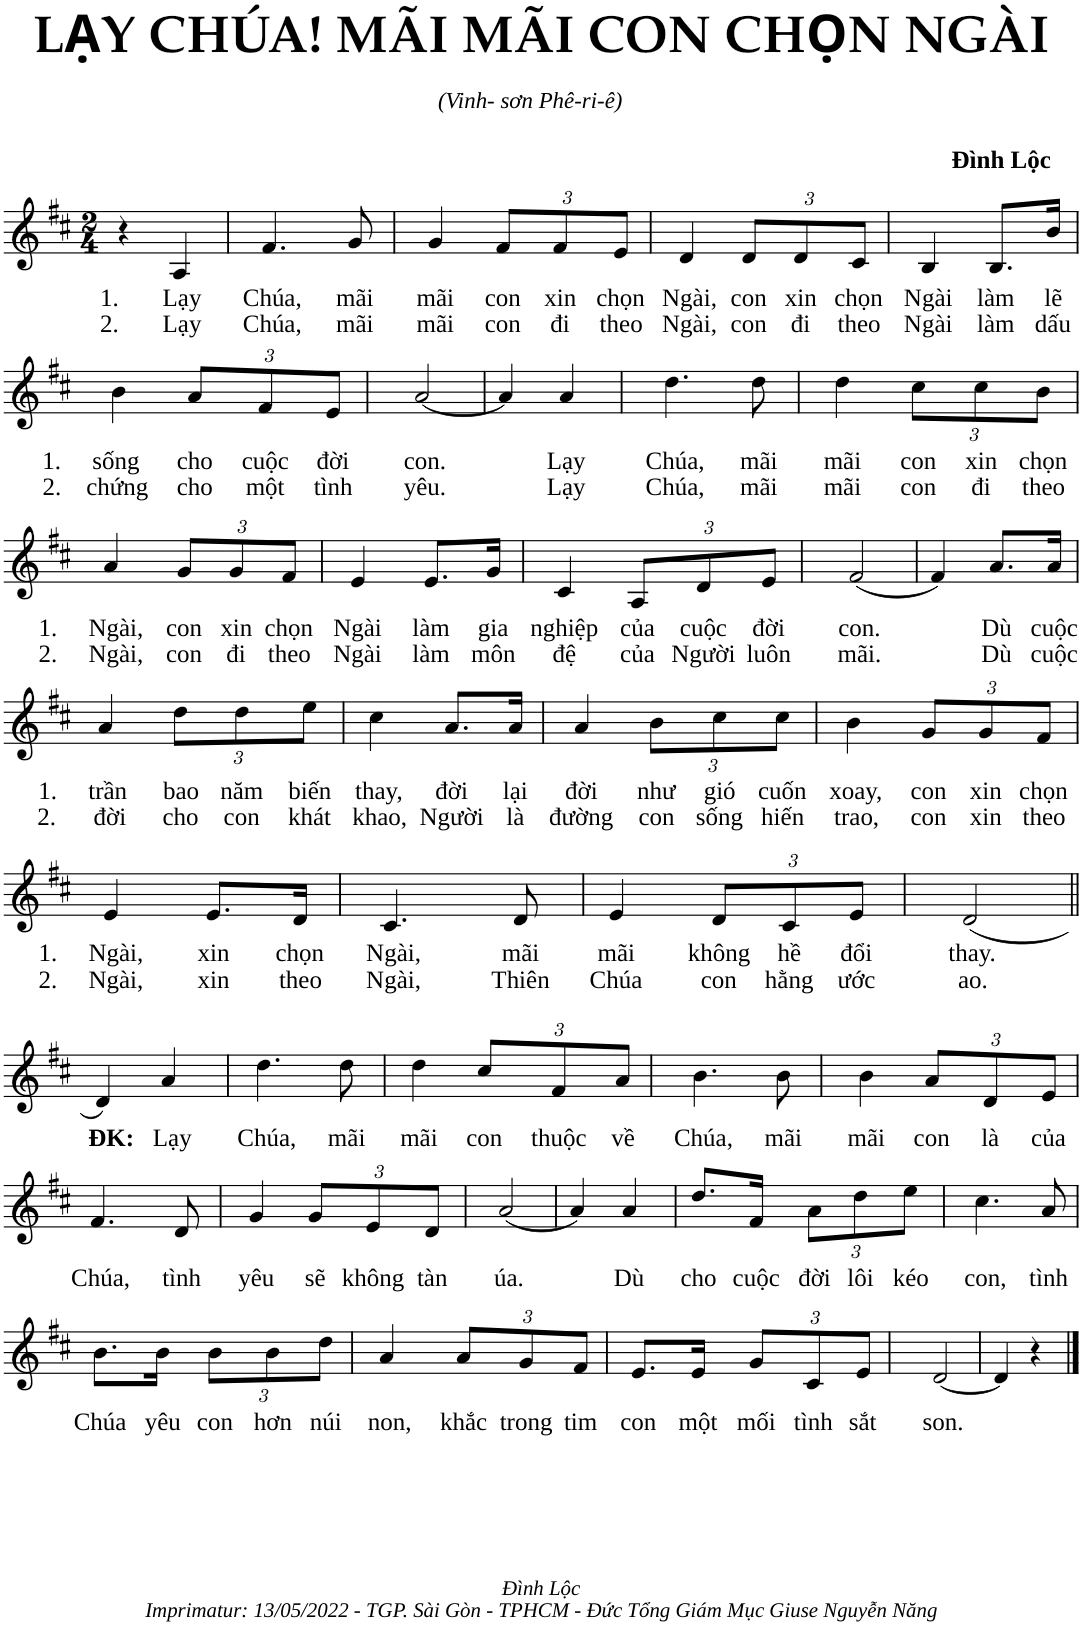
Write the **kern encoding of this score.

**kern	**text	**text
*part1	*part1	*part1
*staff1	*staff1	*staff1
*I"Piano	*	*
*I'Pno.	*	*
*clefG2	*	*
*k[f#c#]	*	*
*M2/4	*	*
=1	=1	=1
4r	.	.
!	!LO:LY:b	!LO:LY:b
4A/	1. Lạy	2. Lạy
=2	=2	=2
!	!LO:LY:b	!LO:LY:b
4.f#/	Chúa,	Chúa,
!	!LO:LY:b	!LO:LY:b
8g/	mãi	mãi
=3	=3	=3
!	!LO:LY:b	!LO:LY:b
4g/	mãi	mãi
*Xbrackettup	*	*
!	!LO:LY:b	!LO:LY:b
12f#/L	con	con
!	!LO:LY:b	!LO:LY:b
12f#/	xin	đi
!	!LO:LY:b	!LO:LY:b
12e/J	chọn	theo
=4	=4	=4
!	!LO:LY:b	!LO:LY:b
4d/	Ngài,	Ngài,
!	!LO:LY:b	!LO:LY:b
12d/L	con	con
!	!LO:LY:b	!LO:LY:b
12d/	xin	đi
!	!LO:LY:b	!LO:LY:b
12c#/J	chọn	theo
=5	=5	=5
!	!LO:LY:b	!LO:LY:b
4B/	Ngài	Ngài
!	!LO:LY:b	!LO:LY:b
8.B/L	làm	làm
!	!LO:LY:b	!LO:LY:b
16b/Jk	lẽ	dấu
!!LO:LB:g=z
=6	=6	=6
!	!LO:LY:b	!LO:LY:b
4b\	1. sống	2. chứng
!	!LO:LY:b	!LO:LY:b
12a/L	cho	cho
!	!LO:LY:b	!LO:LY:b
12f#/	cuộc	một
!	!LO:LY:b	!LO:LY:b
12e/J	đời	tình
=7	=7	=7
!	!LO:LY:b	!LO:LY:b
[2a/	con.	yêu.
=8	=8	=8
4a/]	.	.
!	!LO:LY:b	!LO:LY:b
4a/	Lạy	Lạy
=9	=9	=9
!	!LO:LY:b	!LO:LY:b
4.dd\	Chúa,	Chúa,
!	!LO:LY:b	!LO:LY:b
8dd\	mãi	mãi
=10	=10	=10
!	!LO:LY:b	!LO:LY:b
4dd\	mãi	mãi
!	!LO:LY:b	!LO:LY:b
12cc#\L	con	con
!	!LO:LY:b	!LO:LY:b
12cc#\	xin	đi
!	!LO:LY:b	!LO:LY:b
12b\J	chọn	theo
!!LO:LB:g=z
=11	=11	=11
!	!LO:LY:b	!LO:LY:b
4a/	1. Ngài,	2. Ngài,
!	!LO:LY:b	!LO:LY:b
12g/L	con	con
!	!LO:LY:b	!LO:LY:b
12g/	xin	đi
!	!LO:LY:b	!LO:LY:b
12f#/J	chọn	theo
=12	=12	=12
!	!LO:LY:b	!LO:LY:b
4e/	Ngài	Ngài
!	!LO:LY:b	!LO:LY:b
8.e/L	làm	làm
!	!LO:LY:b	!LO:LY:b
16g/Jk	gia	môn
=13	=13	=13
!	!LO:LY:b	!LO:LY:b
4c#/	nghiệp	đệ
!	!LO:LY:b	!LO:LY:b
12A/L	của	của
!	!LO:LY:b	!LO:LY:b
12d/	cuộc	Người
!	!LO:LY:b	!LO:LY:b
12e/J	đời	luôn
=14	=14	=14
!	!LO:LY:b	!LO:LY:b
(2f#/	con.	mãi.
=15	=15	=15
4f#/)	.	.
!	!LO:LY:b	!LO:LY:b
8.a/L	Dù	Dù
!	!LO:LY:b	!LO:LY:b
16a/Jk	cuộc	cuộc
!!LO:LB:g=z
=16	=16	=16
!	!LO:LY:b	!LO:LY:b
4a/	1. trần	2. đời
!	!LO:LY:b	!LO:LY:b
12dd\L	bao	cho
!	!LO:LY:b	!LO:LY:b
12dd\	năm	con
!	!LO:LY:b	!LO:LY:b
12ee\J	biến	khát
=17	=17	=17
!	!LO:LY:b	!LO:LY:b
4cc#\	thay,	khao,
!	!LO:LY:b	!LO:LY:b
8.a/L	đời	Người
!	!LO:LY:b	!LO:LY:b
16a/Jk	lại	là
=18	=18	=18
!	!LO:LY:b	!LO:LY:b
4a/	đời	đường
!	!LO:LY:b	!LO:LY:b
12b\L	như	con
!	!LO:LY:b	!LO:LY:b
12cc#\	gió	sống
!	!LO:LY:b	!LO:LY:b
12cc#\J	cuốn	hiến
=19	=19	=19
!	!LO:LY:b	!LO:LY:b
4b\	xoay,	trao,
!	!LO:LY:b	!LO:LY:b
12g/L	con	con
!	!LO:LY:b	!LO:LY:b
12g/	xin	xin
!	!LO:LY:b	!LO:LY:b
12f#/J	chọn	theo
!!LO:LB:g=z
=20	=20	=20
!	!LO:LY:b	!LO:LY:b
4e/	1. Ngài,	2. Ngài,
!	!LO:LY:b	!LO:LY:b
8.e/L	xin	xin
!	!LO:LY:b	!LO:LY:b
16d/Jk	chọn	theo
=21	=21	=21
!	!LO:LY:b	!LO:LY:b
4.c#/	Ngài,	Ngài,
!	!LO:LY:b	!LO:LY:b
8d/	mãi	Thiên
=22	=22	=22
!	!LO:LY:b	!LO:LY:b
4e/	mãi	Chúa
!	!LO:LY:b	!LO:LY:b
12d/L	không	con
!	!LO:LY:b	!LO:LY:b
12c#/	hề	hằng
!	!LO:LY:b	!LO:LY:b
12e/J	đổi	ước
=23	=23	=23
!	!LO:LY:b	!LO:LY:b
(2d/	thay.	ao.
!!LO:LB:g=z
=24||	=24||	=24||
4d/)	.	.
!	!LO:LY:b	!
4a/	ĐK: Lạy	.
=25	=25	=25
!	!LO:LY:b	!
4.dd\	Chúa,	.
!	!LO:LY:b	!
8dd\	mãi	.
=26	=26	=26
!	!LO:LY:b	!
4dd\	mãi	.
!	!LO:LY:b	!
12cc#/L	con	.
!	!LO:LY:b	!
12f#/	thuộc	.
!	!LO:LY:b	!
12a/J	về	.
=27	=27	=27
!	!LO:LY:b	!
4.b\	Chúa,	.
!	!LO:LY:b	!
8b\	mãi	.
=28	=28	=28
!	!LO:LY:b	!
4b\	mãi	.
!	!LO:LY:b	!
12a/L	con	.
!	!LO:LY:b	!
12d/	là	.
!	!LO:LY:b	!
12e/J	của	.
!!LO:LB:g=z
=29	=29	=29
!	!LO:LY:b	!
4.f#/	Chúa,	.
!	!LO:LY:b	!
8d/	tình	.
=30	=30	=30
!	!LO:LY:b	!
4g/	yêu	.
!	!LO:LY:b	!
12g/L	sẽ	.
!	!LO:LY:b	!
12e/	không	.
!	!LO:LY:b	!
12d/J	tàn	.
=31	=31	=31
!	!LO:LY:b	!
(2a/	úa.	.
=32	=32	=32
4a/)	.	.
!	!LO:LY:b	!
4a/	Dù	.
=33	=33	=33
!	!LO:LY:b	!
8.dd/L	cho	.
!	!LO:LY:b	!
16f#/Jk	cuộc	.
!	!LO:LY:b	!
12a\L	đời	.
!	!LO:LY:b	!
12dd\	lôi	.
!	!LO:LY:b	!
12ee\J	kéo	.
=34	=34	=34
!	!LO:LY:b	!
4.cc#\	con,	.
!	!LO:LY:b	!
8a/	tình	.
!!LO:LB:g=z
=35	=35	=35
!	!LO:LY:b	!
8.b\L	Chúa	.
!	!LO:LY:b	!
16b\Jk	yêu	.
!	!LO:LY:b	!
12b\L	con	.
!	!LO:LY:b	!
12b\	hơn	.
!	!LO:LY:b	!
12dd\J	núi	.
=36	=36	=36
!	!LO:LY:b	!
4a/	non,	.
!	!LO:LY:b	!
12a/L	khắc	.
!	!LO:LY:b	!
12g/	trong	.
!	!LO:LY:b	!
12f#/J	tim	.
=37	=37	=37
!	!LO:LY:b	!
8.e/L	con	.
!	!LO:LY:b	!
16e/Jk	một	.
!	!LO:LY:b	!
12g/L	mối	.
!	!LO:LY:b	!
12c#/	tình	.
!	!LO:LY:b	!
12e/J	sắt	.
=38	=38	=38
!	!LO:LY:b	!
[2d/	son.	.
=39	=39	=39
4d/]	.	.
4r	.	.
==	==	==
*-	*-	*-
